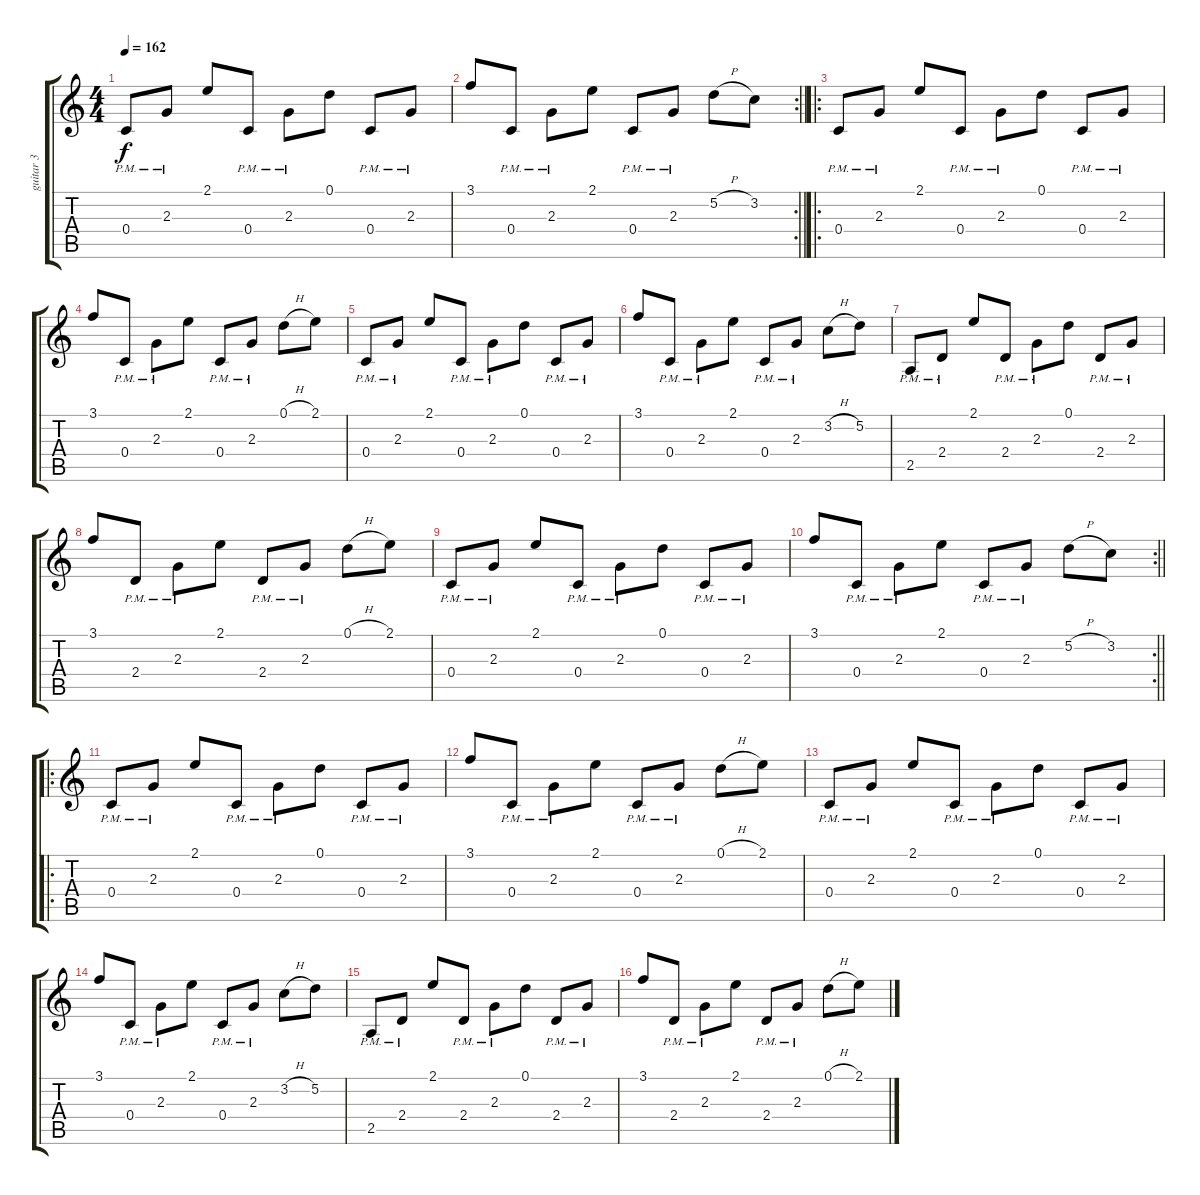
\track ("guitar 3" "guitar 3") {instrument distortionguitar}
\staff {score tabs}
\tuning (D4 A3 F3 C3 G2 C2) {hide}
\ts (4 4)
\tempo 162
\clef g2
\ks c
0.4{pm}.8{dy f} 2.3{pm}.8 2.1.8 0.4{pm}.8 2.3{pm}.8 0.1.8 0.4{pm}.8 2.3{pm}.8 |
\rc 2
\barLineRight lightlight
3.1.8 0.4{pm}.8 2.3{pm}.8 2.1.8 0.4{pm}.8 2.3{pm}.8 5.2{h}.8 3.2.8 |
\ro
0.4{pm}.8 2.3{pm}.8 2.1.8 0.4{pm}.8 2.3{pm}.8 0.1.8 0.4{pm}.8 2.3{pm}.8 |
3.1.8 0.4{pm}.8 2.3{pm}.8 2.1.8 0.4{pm}.8 2.3{pm}.8 0.1{h}.8 2.1.8 |
0.4{pm}.8 2.3{pm}.8 2.1.8 0.4{pm}.8 2.3{pm}.8 0.1.8 0.4{pm}.8 2.3{pm}.8 |
3.1.8 0.4{pm}.8 2.3{pm}.8 2.1.8 0.4{pm}.8 2.3{pm}.8 3.2{h}.8 5.2.8 |
2.5{pm}.8 2.4{pm}.8 2.1.8 2.4{pm}.8 2.3{pm}.8 0.1.8 2.4{pm}.8 2.3{pm}.8 |
3.1.8 2.4{pm}.8 2.3{pm}.8 2.1.8 2.4{pm}.8 2.3{pm}.8 0.1{h}.8 2.1.8 |
0.4{pm}.8 2.3{pm}.8 2.1.8 0.4{pm}.8 2.3{pm}.8 0.1.8 0.4{pm}.8 2.3{pm}.8 |
\rc 2
\barLineRight lightlight
3.1.8 0.4{pm}.8 2.3{pm}.8 2.1.8 0.4{pm}.8 2.3{pm}.8 5.2{h}.8 3.2.8 |
\ro
0.4{pm}.8 2.3{pm}.8 2.1.8 0.4{pm}.8 2.3{pm}.8 0.1.8 0.4{pm}.8 2.3{pm}.8 |
3.1.8 0.4{pm}.8 2.3{pm}.8 2.1.8 0.4{pm}.8 2.3{pm}.8 0.1{h}.8 2.1.8 |
0.4{pm}.8 2.3{pm}.8 2.1.8 0.4{pm}.8 2.3{pm}.8 0.1.8 0.4{pm}.8 2.3{pm}.8 |
3.1.8 0.4{pm}.8 2.3{pm}.8 2.1.8 0.4{pm}.8 2.3{pm}.8 3.2{h}.8 5.2.8 |
2.5{pm}.8 2.4{pm}.8 2.1.8 2.4{pm}.8 2.3{pm}.8 0.1.8 2.4{pm}.8 2.3{pm}.8 |
3.1.8 2.4{pm}.8 2.3{pm}.8 2.1.8 2.4{pm}.8 2.3{pm}.8 0.1{h}.8 2.1.8
